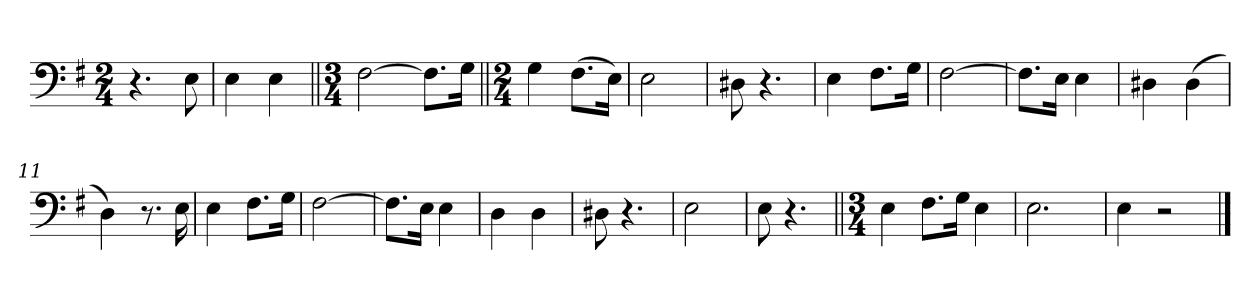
**kern
*part1
*staff1
*clefF4
*k[f#]
*M2/4
=1
4.r
8E\
=2
4E\
4E\
=3||
*M3/4
[2F#\
8.F#\L]
16G\Jk
=4||
*M2/4
4G\
(8.F#\L
16E\Jk)
=5
2E\
=6
8D#X\
4.r
=7
4E\
8.F#\L
16G\Jk
=8
[2F#\
=9
8.F#\L]
16E\Jk
4E\
=10
4D#X\
(4D#\
=11
4D\)
8.r
16E\
=12
4E\
8.F#\L
16G\Jk
=13
[2F#\
=14
8.F#\L]
16E\Jk
4E\
=15
4D\
4D\
=16
8D#X\
4.r
=17
2E\
=18
8E\
4.r
=19||
*M3/4
4E\
8.F#\L
16G\Jk
4E\
=20
2.E\
=21
4E\
2r
==
*-
